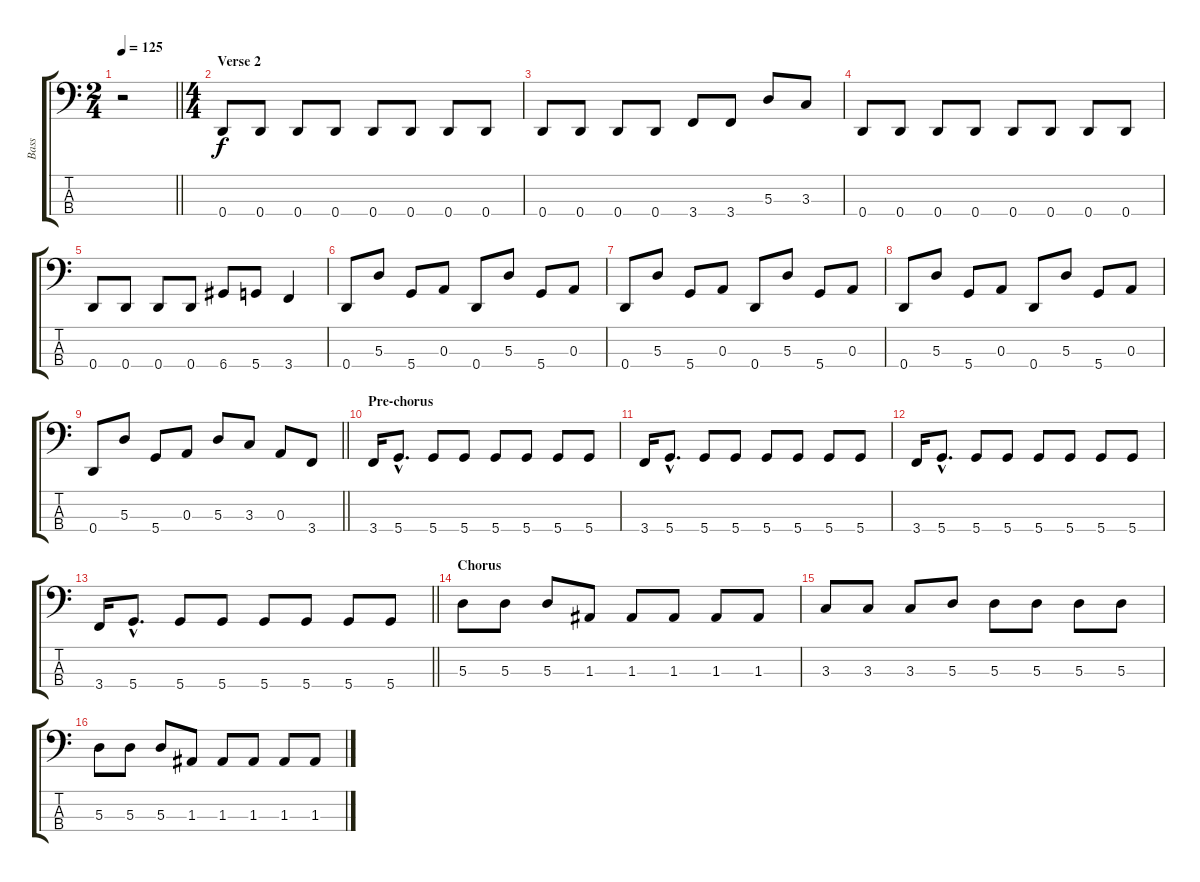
\track ("Bass" "Bass") {instrument electricbassfinger}
\staff {score tabs}
\tuning (G2 D2 A1 D1) {hide}
\ts (2 4)
\tempo 125
\clef f4
\barLineRight lightlight
\ks c
r.2{dy f} |
\ts (4 4)
\section ("" "Verse 2")
0.4.8 0.4.8 0.4.8 0.4.8 0.4.8 0.4.8 0.4.8 0.4.8 |
0.4.8 0.4.8 0.4.8 0.4.8 3.4.8 3.4.8 5.3.8 3.3.8 |
0.4.8 0.4.8 0.4.8 0.4.8 0.4.8 0.4.8 0.4.8 0.4.8 |
0.4.8 0.4.8 0.4.8 0.4.8 6.4.8 5.4.8 3.4.4 |
0.4.8 5.3.8 5.4.8 0.3.8 0.4.8 5.3.8 5.4.8 0.3.8 |
0.4.8 5.3.8 5.4.8 0.3.8 0.4.8 5.3.8 5.4.8 0.3.8 |
0.4.8 5.3.8 5.4.8 0.3.8 0.4.8 5.3.8 5.4.8 0.3.8 |
\barLineRight lightlight
0.4.8 5.3.8 5.4.8 0.3.8 5.3.8 3.3.8 0.3.8 3.4.8 |
\section ("" "Pre-chorus")
3.4.16 5.4{hac}.8{d} 5.4.8 5.4.8 5.4.8 5.4.8 5.4.8 5.4.8 |
3.4.16 5.4{hac}.8{d} 5.4.8 5.4.8 5.4.8 5.4.8 5.4.8 5.4.8 |
3.4.16 5.4{hac}.8{d} 5.4.8 5.4.8 5.4.8 5.4.8 5.4.8 5.4.8 |
\barLineRight lightlight
3.4.16 5.4{hac}.8{d} 5.4.8 5.4.8 5.4.8 5.4.8 5.4.8 5.4.8 |
\section ("" "Chorus")
5.3.8 5.3.8 5.3.8 1.3.8 1.3.8 1.3.8 1.3.8 1.3.8 |
3.3.8 3.3.8 3.3.8 5.3.8 5.3.8 5.3.8 5.3.8 5.3.8 |
5.3.8 5.3.8 5.3.8 1.3.8 1.3.8 1.3.8 1.3.8 1.3.8
